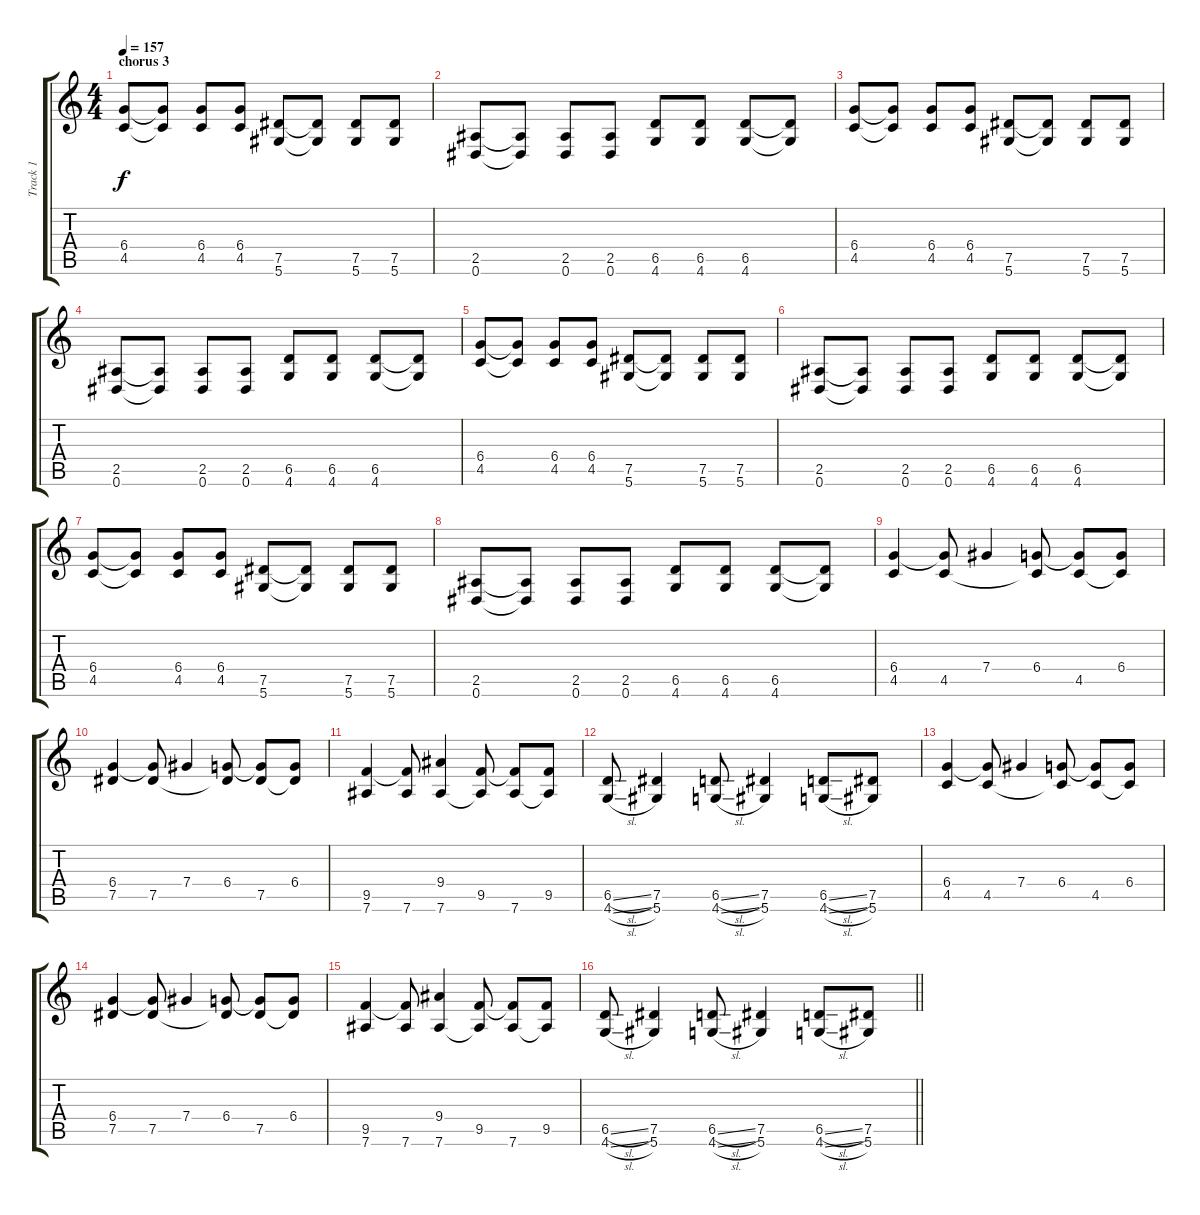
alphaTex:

\track ("Track 1" "Track 1") {instrument overdrivenguitar}
\staff {score tabs}
\tuning (Eb4 Bb3 Gb3 Db3 Ab2 Eb2) {hide}
\ts (4 4)
\section ("" "chorus 3")
\tempo 157
\clef g2
\ks c
(6.4 4.5).8{dy f instrument overdrivenguitar} (6.4{t} 4.5{t}).8 (6.4 4.5).8 (6.4 4.5).8 (7.5 5.6).8 (7.5{t} 5.6{t}).8 (7.5 5.6).8 (7.5 5.6).8 |
(2.5 0.6).8 (2.5{t} 0.6{t}).8 (2.5 0.6).8 (2.5 0.6).8 (6.5 4.6).8 (6.5 4.6).8 (6.5 4.6).8 (6.5{t} 4.6{t}).8 |
(6.4 4.5).8 (6.4{t} 4.5{t}).8 (6.4 4.5).8 (6.4 4.5).8 (7.5 5.6).8 (7.5{t} 5.6{t}).8 (7.5 5.6).8 (7.5 5.6).8 |
(2.5 0.6).8 (2.5{t} 0.6{t}).8 (2.5 0.6).8 (2.5 0.6).8 (6.5 4.6).8 (6.5 4.6).8 (6.5 4.6).8 (6.5{t} 4.6{t}).8 |
(6.4 4.5).8 (6.4{t} 4.5{t}).8 (6.4 4.5).8 (6.4 4.5).8 (7.5 5.6).8 (7.5{t} 5.6{t}).8 (7.5 5.6).8 (7.5 5.6).8 |
(2.5 0.6).8 (2.5{t} 0.6{t}).8 (2.5 0.6).8 (2.5 0.6).8 (6.5 4.6).8 (6.5 4.6).8 (6.5 4.6).8 (6.5{t} 4.6{t}).8 |
(6.4 4.5).8 (6.4{t} 4.5{t}).8 (6.4 4.5).8 (6.4 4.5).8 (7.5 5.6).8 (7.5{t} 5.6{t}).8 (7.5 5.6).8 (7.5 5.6).8 |
(2.5 0.6).8 (2.5{t} 0.6{t}).8 (2.5 0.6).8 (2.5 0.6).8 (6.5 4.6).8 (6.5 4.6).8 (6.5 4.6).8 (6.5{t} 4.6{t}).8 |
(6.4 4.5).4 (6.4{t} 4.5).8 7.4.4 (6.4 4.5{t}).8 (6.4{t} 4.5).8 (6.4 4.5{t}).8 |
(6.4 7.5).4 (6.4{t} 7.5).8 7.4.4 (6.4 7.5{t}).8 (6.4{t} 7.5).8 (6.4 7.5{t}).8 |
(9.5 7.6).4 (9.5{t} 7.6).8 (9.4 7.6).4 (9.5 7.6{t}).8 (9.5{t} 7.6).8 (9.5 7.6{t}).8 |
(6.5{sl} 4.6{sl}).8 (7.5 5.6).4 (6.5{sl} 4.6{sl}).8 (7.5 5.6).4 (6.5{sl} 4.6{sl}).8 (7.5 5.6).8 |
(6.4 4.5).4 (6.4{t} 4.5).8 7.4.4 (6.4 4.5{t}).8 (6.4{t} 4.5).8 (6.4 4.5{t}).8 |
(6.4 7.5).4 (6.4{t} 7.5).8 7.4.4 (6.4 7.5{t}).8 (6.4{t} 7.5).8 (6.4 7.5{t}).8 |
(9.5 7.6).4 (9.5{t} 7.6).8 (9.4 7.6).4 (9.5 7.6{t}).8 (9.5{t} 7.6).8 (9.5 7.6{t}).8 |
\barLineRight lightlight
(6.5{sl} 4.6{sl}).8 (7.5 5.6).4 (6.5{sl} 4.6{sl}).8 (7.5 5.6).4 (6.5{sl} 4.6{sl}).8 (7.5 5.6).8
